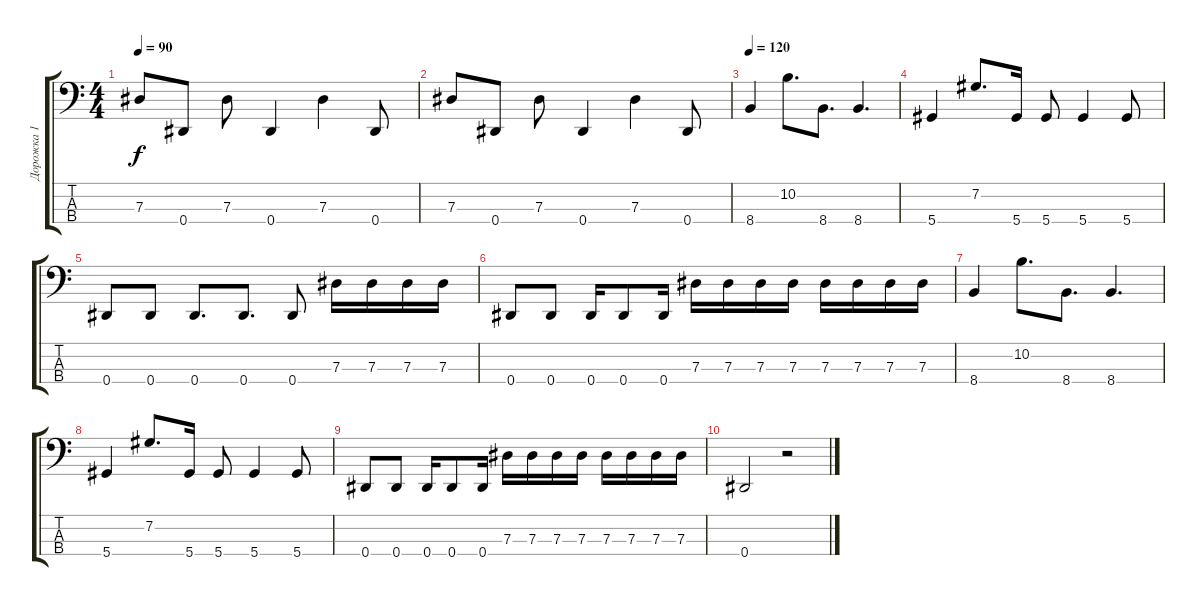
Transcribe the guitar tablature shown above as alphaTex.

\track ("Дорожка 1" "Дорожка 1") {instrument electricbasspick}
\staff {score tabs}
\tuning (Gb2 Db2 Ab1 Eb1) {hide}
\ts (4 4)
\tempo 90
\clef f4
\ks c
7.3.8{dy f} 0.4.8 7.3.8 0.4.4 7.3.4 0.4.8 |
7.3.8 0.4.8 7.3.8 0.4.4 7.3.4 0.4.8 |
\tempo 120
8.4.4{volume 16} 10.2.8{d} 8.4.8{d} 8.4.4{d} |
5.4.4 7.2.8{d} 5.4.16 5.4.8 5.4.4 5.4.8 |
0.4.8 0.4.8 0.4.8{d} 0.4.8{d} 0.4.8 7.3.16 7.3.16 7.3.16 7.3.16 |
0.4.8 0.4.8 0.4.16 0.4.8 0.4.16 7.3.16 7.3.16 7.3.16 7.3.16 7.3.16 7.3.16 7.3.16 7.3.16 |
8.4.4 10.2.8{d} 8.4.8{d} 8.4.4{d} |
5.4.4 7.2.8{d} 5.4.16 5.4.8 5.4.4 5.4.8 |
0.4.8 0.4.8 0.4.16 0.4.8 0.4.16 7.3.16 7.3.16 7.3.16 7.3.16 7.3.16 7.3.16 7.3.16 7.3.16 |
0.4.2 r.2
